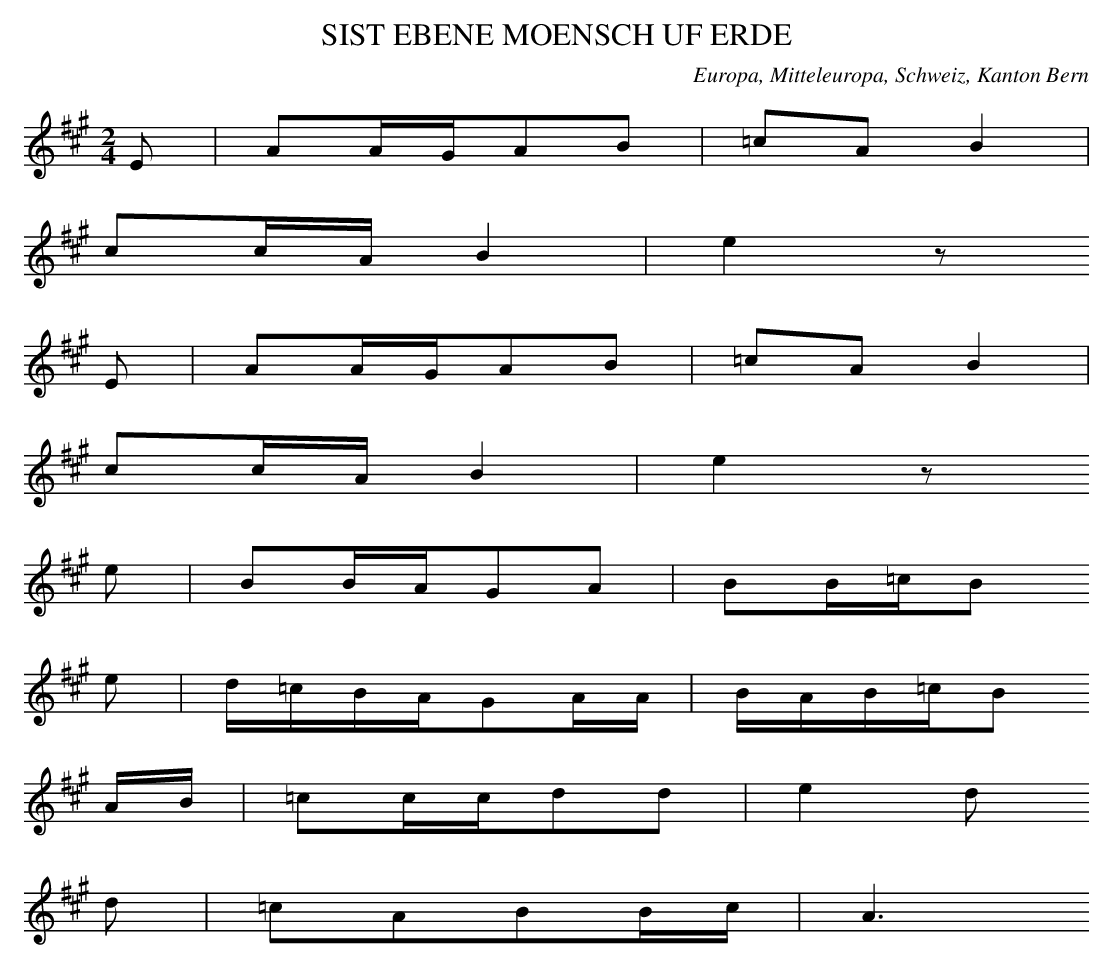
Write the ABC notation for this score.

X:1
T: SIST EBENE MOENSCH UF ERDE
O: Europa, Mitteleuropa, Schweiz, Kanton Bern
M: 2/4
L: 1/16
K: A
E2 | A2AGA2B2 | =c2A2B4 |
c2cAB4 | e4z2
E2 | A2AGA2B2 | =c2A2B4 |
c2cAB4 | e4z2
e2 | B2BAG2A2 | B2B=cB2
e2 | d=cBAG2AA | BAB=cB2
AB | =c2ccd2d2 | e4d2
d2 | =c2A2B2Bc | A6
